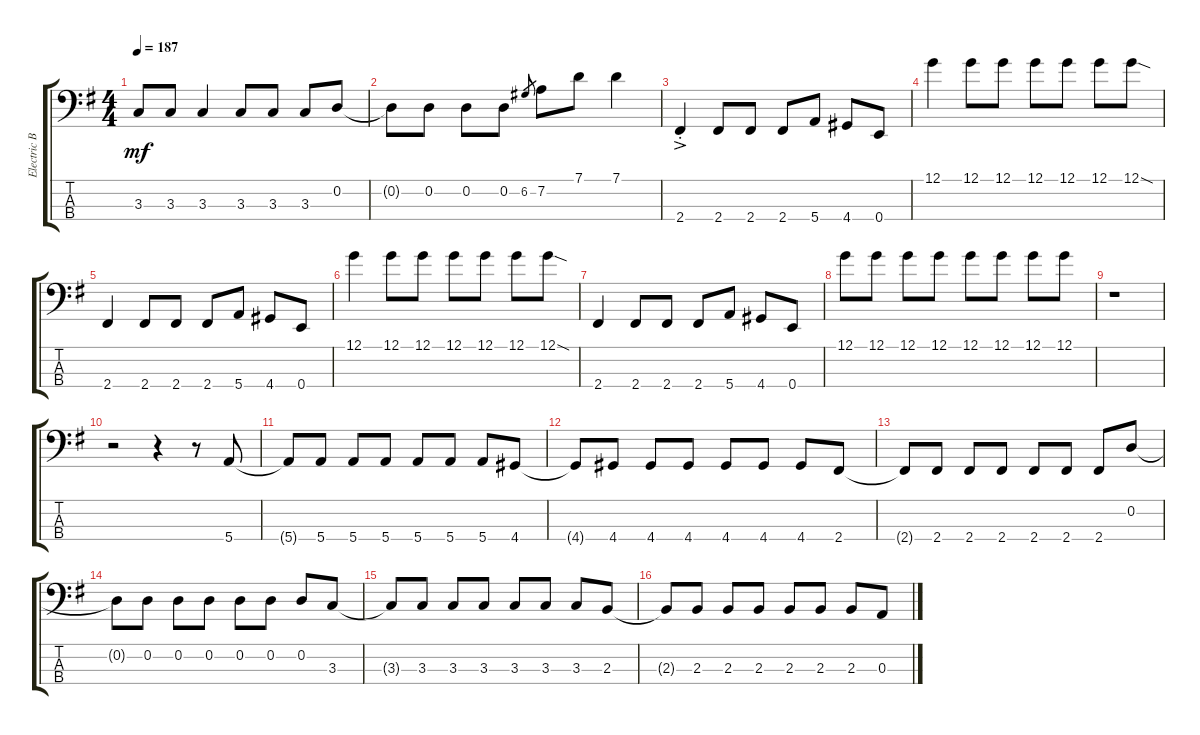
\track ("Electric Bass" "Electric B") {instrument electricbassfinger}
\staff {score tabs}
\tuning (G2 D2 A1 E1) {hide}
\ts (4 4)
\tempo 187
\clef f4
\ks g
3.3{t}.8{dy mf} 3.3.8 3.3.4 3.3.8 3.3.8 3.3.8 0.2.8 |
0.2{t}.8 0.2.8 0.2.8 0.2.8 6.2.8{gr} 7.2.8 7.1.8 7.1.4 |
2.4{ac st}.4 2.4.8 2.4.8 2.4.8 5.4.8 4.4.8 0.4.8 |
12.1.4 12.1.8 12.1.8 12.1.8 12.1.8 12.1.8 12.1{sod}.8 |
2.4.4 2.4.8 2.4.8 2.4.8 5.4.8 4.4.8 0.4.8 |
12.1.4 12.1.8 12.1.8 12.1.8 12.1.8 12.1.8 12.1{sod}.8 |
2.4.4 2.4.8 2.4.8 2.4.8 5.4.8 4.4.8 0.4.8 |
12.1.8 12.1.8 12.1.8 12.1.8 12.1.8 12.1.8 12.1.8 12.1.8 |
r.1 |
r.2 r.4 r.8 5.4.8 |
5.4{t}.8 5.4.8 5.4.8 5.4.8 5.4.8 5.4.8 5.4.8 4.4.8 |
4.4{t}.8 4.4.8 4.4.8 4.4.8 4.4.8 4.4.8 4.4.8 2.4.8 |
2.4{t}.8 2.4.8 2.4.8 2.4.8 2.4.8 2.4.8 2.4.8 0.2.8 |
0.2{t}.8 0.2.8 0.2.8 0.2.8 0.2.8 0.2.8 0.2.8 3.3.8 |
3.3{t}.8 3.3.8 3.3.8 3.3.8 3.3.8 3.3.8 3.3.8 2.3.8 |
2.3{t}.8 2.3.8 2.3.8 2.3.8 2.3.8 2.3.8 2.3.8 0.3.8
